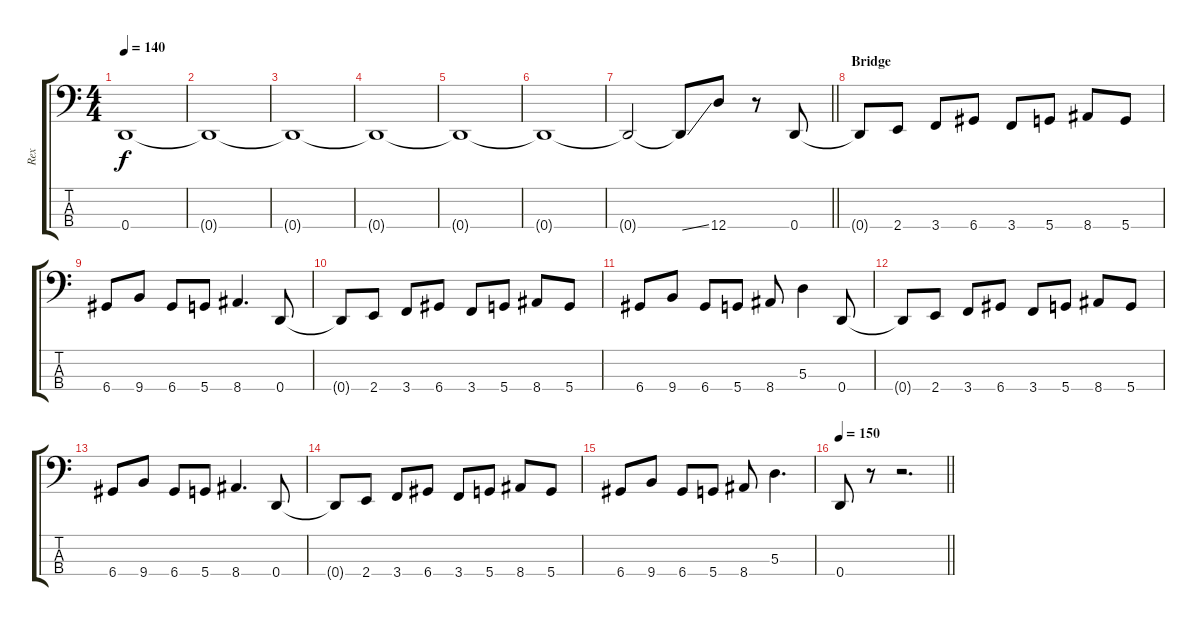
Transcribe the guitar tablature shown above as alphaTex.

\track ("Rex" "Rex") {instrument electricbassfinger}
\staff {score tabs}
\tuning (G2 D2 A1 D1) {hide}
\ts (4 4)
\tempo 140
\clef f4
\ks c
0.4{t}.1{dy f} |
0.4{t}.1 |
0.4{t}.1 |
0.4{t}.1 |
0.4{t}.1 |
0.4{t}.1 |
\barLineRight lightlight
0.4{t}.2 0.4{ss t}.8 12.4.8 r.8 0.4.8 |
\section ("" "Bridge")
0.4{t}.8 2.4.8 3.4.8 6.4.8 3.4.8 5.4.8 8.4.8 5.4.8 |
6.4.8 9.4.8 6.4.8 5.4.8 8.4.4{d} 0.4.8 |
0.4{t}.8 2.4.8 3.4.8 6.4.8 3.4.8 5.4.8 8.4.8 5.4.8 |
6.4.8 9.4.8 6.4.8 5.4.8 8.4.8 5.3.4 0.4.8 |
0.4{t}.8 2.4.8 3.4.8 6.4.8 3.4.8 5.4.8 8.4.8 5.4.8 |
6.4.8 9.4.8 6.4.8 5.4.8 8.4.4{d} 0.4.8 |
0.4{t}.8 2.4.8 3.4.8 6.4.8 3.4.8 5.4.8 8.4.8 5.4.8 |
6.4.8 9.4.8 6.4.8 5.4.8 8.4.8 5.3.4{d} |
\tempo 150
\barLineRight lightlight
0.4.8 r.8 r.2{d}
